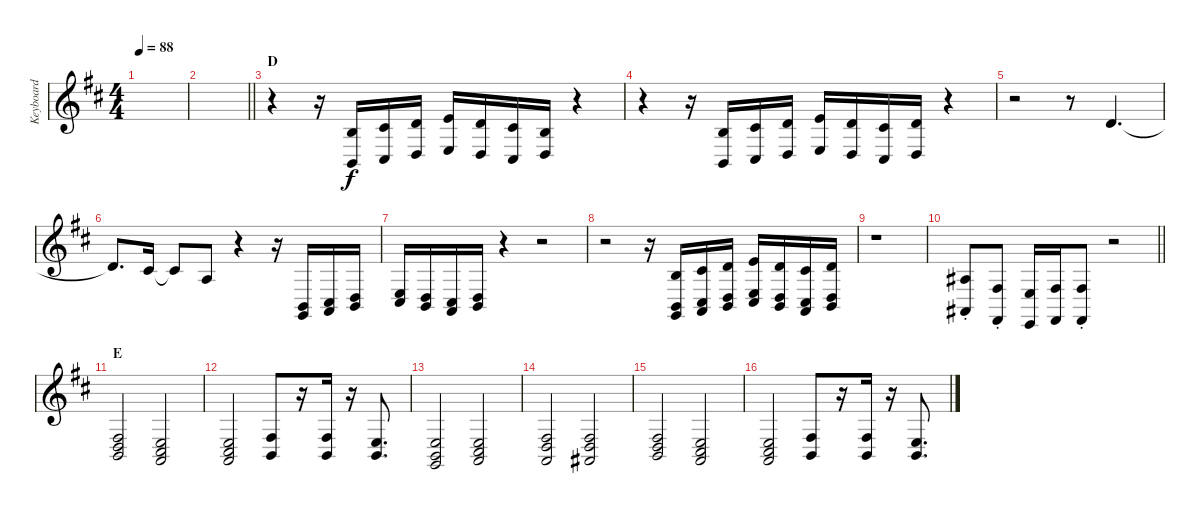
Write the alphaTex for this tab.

\track ("Keyboard" "Keyboard") {instrument stringensemble1}
\staff {score}
\tuning (E4 B3 G3 D3 A2 E2 B1) {hide}
\ts (4 4)
\tempo 88
\clef g2
\ks d
|
\barLineRight lightlight
|
\section ("" "D")
r.4 r.16 (4.3 2.5).16 (6.3 4.5).16 (7.3 5.5).16 (9.3 7.5).16 (7.3 5.5).16 (6.3 4.5).16 (4.3 0.4).16 r.4 |
r.4 r.16 (4.3 2.5).16 (6.3 4.5).16 (7.3 5.5).16 (9.3 7.5).16 (7.3 5.5).16 (6.3 4.5).16 (7.3 5.5).16 r.4 |
r.2 r.8 3.2.4{d} |
3.2{t}.8{d} 2.2.16 2.2{t}.8 2.3.8 r.4 r.16 (2.5 3.6).16 (4.5 5.6).16 (5.5 7.6).16 |
(7.5 9.6).16 (5.5 7.6).16 (4.5 5.6).16 (5.5 7.6).16 r.4 r.2 |
r.2 r.16 (4.3 2.5 3.6).16 (6.3 4.5 5.6).16 (7.3 5.5 7.6).16 (9.3 7.5 9.6).16 (7.3 5.5 7.6).16 (6.3 4.5 5.6).16 (7.3 5.5 7.6).16 |
r.1 |
\barLineRight lightlight
(3.3{st} 1.5{st}).8 (4.4{st} 2.6{st}).8 (2.4 0.6).16 (4.4 2.6).16 (4.4{st} 2.6{st}).8 r.2 |
\section ("" "E")
(4.4 5.5 7.6).2 (2.4 4.5 5.6).2 |
(2.4 4.5 5.6).2 (4.4 2.5).8 r.16 (4.4 2.5).16 r.16 (2.4 2.5).8{d} |
(2.4 2.5 3.6).2 (2.4 4.5 5.6).2 |
(4.4 5.5 5.6).2 (4.4 5.5 6.6).2 |
(4.4 5.5 7.6).2 (2.4 4.5 5.6).2 |
(2.4 4.5 5.6).2 (4.4 2.5).8 r.16 (4.4 2.5).16 r.16 (2.4 2.5).8{d}
